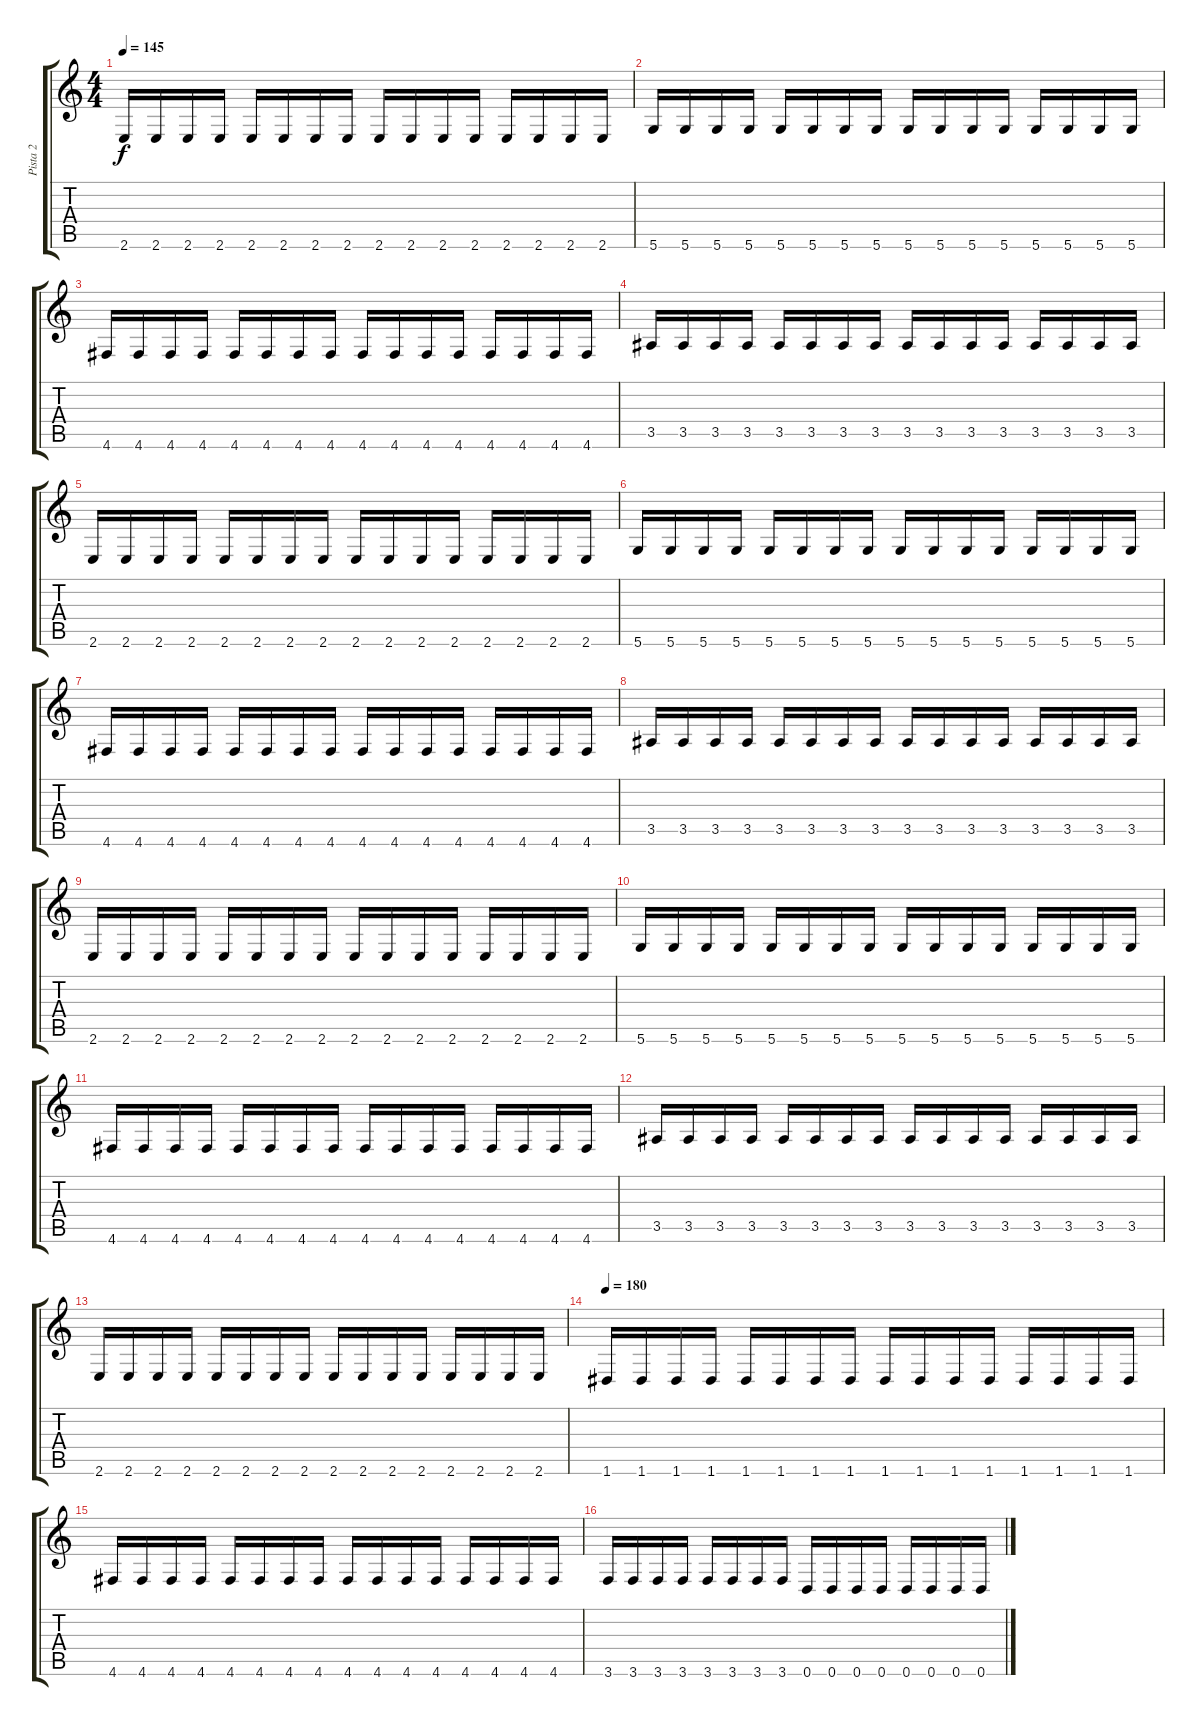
\track ("Pista 2" "Pista 2") {instrument distortionguitar}
\staff {score tabs}
\tuning (D4 A3 F3 C3 G2 D2) {hide}
\ts (4 4)
\tempo 145
\clef g2
\ks c
2.6.16{dy f} 2.6.16 2.6.16 2.6.16 2.6.16 2.6.16 2.6.16 2.6.16 2.6.16 2.6.16 2.6.16 2.6.16 2.6.16 2.6.16 2.6.16 2.6.16 |
5.6.16 5.6.16 5.6.16 5.6.16 5.6.16 5.6.16 5.6.16 5.6.16 5.6.16 5.6.16 5.6.16 5.6.16 5.6.16 5.6.16 5.6.16 5.6.16 |
4.6.16 4.6.16 4.6.16 4.6.16 4.6.16 4.6.16 4.6.16 4.6.16 4.6.16 4.6.16 4.6.16 4.6.16 4.6.16 4.6.16 4.6.16 4.6.16 |
3.5.16 3.5.16 3.5.16 3.5.16 3.5.16 3.5.16 3.5.16 3.5.16 3.5.16 3.5.16 3.5.16 3.5.16 3.5.16 3.5.16 3.5.16 3.5.16 |
2.6.16 2.6.16 2.6.16 2.6.16 2.6.16 2.6.16 2.6.16 2.6.16 2.6.16 2.6.16 2.6.16 2.6.16 2.6.16 2.6.16 2.6.16 2.6.16 |
5.6.16 5.6.16 5.6.16 5.6.16 5.6.16 5.6.16 5.6.16 5.6.16 5.6.16 5.6.16 5.6.16 5.6.16 5.6.16 5.6.16 5.6.16 5.6.16 |
4.6.16 4.6.16 4.6.16 4.6.16 4.6.16 4.6.16 4.6.16 4.6.16 4.6.16 4.6.16 4.6.16 4.6.16 4.6.16 4.6.16 4.6.16 4.6.16 |
3.5.16 3.5.16 3.5.16 3.5.16 3.5.16 3.5.16 3.5.16 3.5.16 3.5.16 3.5.16 3.5.16 3.5.16 3.5.16 3.5.16 3.5.16 3.5.16 |
2.6.16 2.6.16 2.6.16 2.6.16 2.6.16 2.6.16 2.6.16 2.6.16 2.6.16 2.6.16 2.6.16 2.6.16 2.6.16 2.6.16 2.6.16 2.6.16 |
5.6.16 5.6.16 5.6.16 5.6.16 5.6.16 5.6.16 5.6.16 5.6.16 5.6.16 5.6.16 5.6.16 5.6.16 5.6.16 5.6.16 5.6.16 5.6.16 |
4.6.16 4.6.16 4.6.16 4.6.16 4.6.16 4.6.16 4.6.16 4.6.16 4.6.16 4.6.16 4.6.16 4.6.16 4.6.16 4.6.16 4.6.16 4.6.16 |
3.5.16 3.5.16 3.5.16 3.5.16 3.5.16 3.5.16 3.5.16 3.5.16 3.5.16 3.5.16 3.5.16 3.5.16 3.5.16 3.5.16 3.5.16 3.5.16 |
2.6.16 2.6.16 2.6.16 2.6.16 2.6.16 2.6.16 2.6.16 2.6.16 2.6.16 2.6.16 2.6.16 2.6.16 2.6.16 2.6.16 2.6.16 2.6.16 |
\tempo 180
1.6.16 1.6.16 1.6.16 1.6.16 1.6.16 1.6.16 1.6.16 1.6.16 1.6.16 1.6.16 1.6.16 1.6.16 1.6.16 1.6.16 1.6.16 1.6.16 |
4.6.16 4.6.16 4.6.16 4.6.16 4.6.16 4.6.16 4.6.16 4.6.16 4.6.16 4.6.16 4.6.16 4.6.16 4.6.16 4.6.16 4.6.16 4.6.16 |
3.6.16 3.6.16 3.6.16 3.6.16 3.6.16 3.6.16 3.6.16 3.6.16 0.6.16 0.6.16 0.6.16 0.6.16 0.6.16 0.6.16 0.6.16 0.6.16
